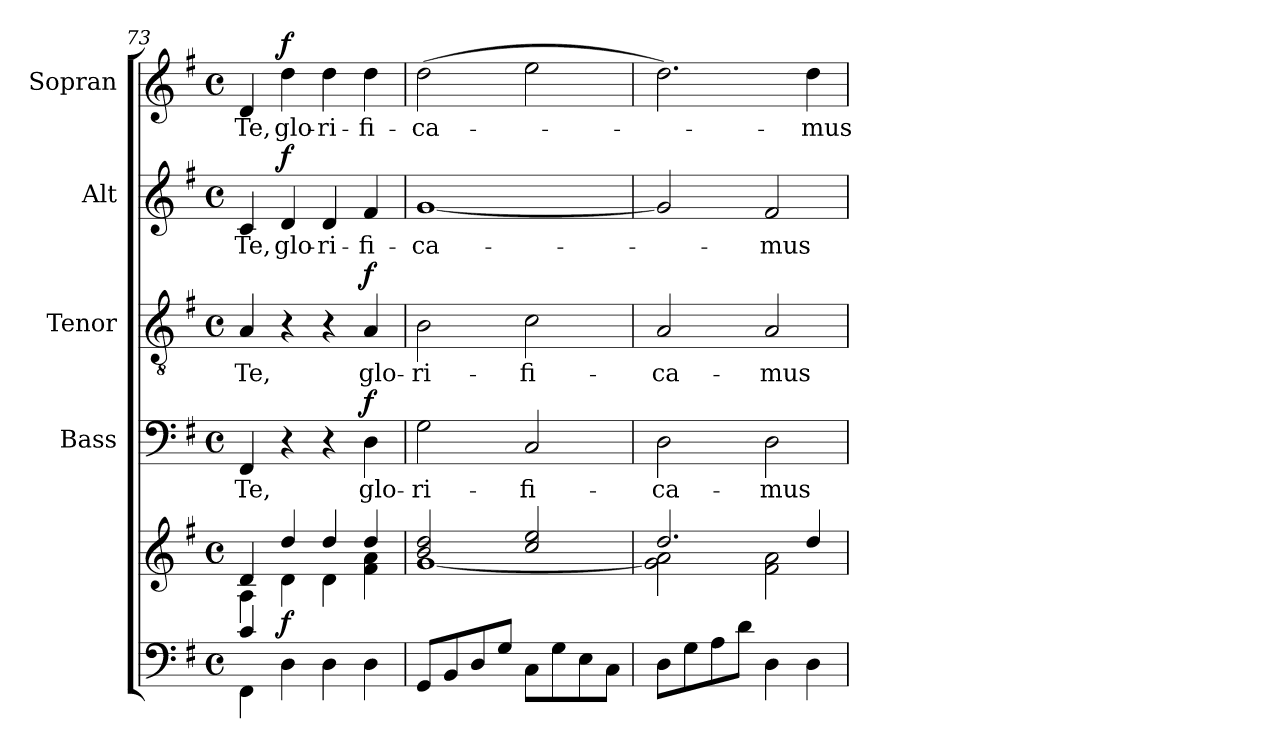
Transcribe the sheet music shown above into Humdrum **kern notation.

**kern	**kern	**dynam	**kern	**text	**dynam	**kern	**text	**dynam	**kern	**text	**dynam	**kern	**text	**dynam
*part5	*part5	*part5	*part4	*part4	*part4	*part3	*part3	*part3	*part2	*part2	*part2	*part1	*part1	*part1
*staff6	*staff5	*staff5/6	*staff4	*staff4	*staff4	*staff3	*staff3	*staff3	*staff2	*staff2	*staff2	*staff1	*staff1	*staff1
*	*	*	*I"Bass	*	*	*I"Tenor	*	*	*I"Alt	*	*	*I"Sopran	*	*
*	*	*	*I'B.	*	*	*I'T.	*	*	*I'A.	*	*	*I'S.	*	*
*clefF4	*clefG2	*	*clefF4	*	*	*clefGv2	*	*	*clefG2	*	*	*clefG2	*	*
*k[f#]	*k[f#]	*	*k[f#]	*	*	*k[f#]	*	*	*k[f#]	*	*	*k[f#]	*	*
*G:	*G:	*	*G:	*	*	*G:	*	*	*G:	*	*	*G:	*	*
*M4/4	*M4/4	*	*M4/4	*	*	*M4/4	*	*	*M4/4	*	*	*M4/4	*	*
*met(c)	*met(c)	*	*met(c)	*	*	*met(c)	*	*	*met(c)	*	*	*met(c)	*	*
=73	=73	=73	=73	=73	=73	=73	=73	=73	=73	=73	=73	=73	=73	=73
*^	*^	*	*	*	*	*	*	*	*	*	*	*	*	*
!	!	!	!	!	!	!LO:LY:b	!	!	!LO:LY:b	!	!	!LO:LY:b	!	!	!LO:LY:b	!
4c!/	4FF#!\	4d!/	4A\	.	4FF#/	Te,	.	4A/	Te,	.	4c/	Te,	.	4d/	Te,	.
!	!	!	!	!LO:DY:b	!	!	!	!	!	!	!	!LO:LY:b	!LO:DY:a	!	!LO:LY:b	!LO:DY:a
4ryy	4D\	4dd/	4d\	f	4r	.	.	4r	.	.	4d/	glo-	f	4dd\	glo-	f
!	!	!	!	!	!	!	!	!	!	!	!	!LO:LY:b	!	!	!LO:LY:b	!
2ryy	4D\	4dd/	4d\	.	4r	.	.	4r	.	.	4d/	-ri-	.	4dd\	-ri-	.
!	!	!	!	!	!	!LO:LY:b	!LO:DY:a	!	!LO:LY:b	!LO:DY:a	!	!LO:LY:b	!	!	!LO:LY:b	!
.	4D\	4dd/	4f#\ 4a\	.	4D\	glo-	f	4A/	glo-	f	4f#/	-fi-	.	4dd\	-fi-	.
=74	=74	=74	=74	=74	=74	=74	=74	=74	=74	=74	=74	=74	=74	=74	=74	=74
!	!	!	!	!	!	!LO:LY:b	!	!	!LO:LY:b	!	!	!LO:LY:b	!	!	!LO:LY:b	!
*v	*v	*	*	*	*	*	*	*	*	*	*	*	*	*	*	*
8GG/L	2b/ 2dd/	[<1g	.	2G\	-ri-	.	2B\	-ri-	.	[1g	-ca-	.	(>2dd\	-ca-	.
8BB/	.	.	.	.	.	.	.	.	.	.	.	.	.	.	.
8D/	.	.	.	.	.	.	.	.	.	.	.	.	.	.	.
8G/J	.	.	.	.	.	.	.	.	.	.	.	.	.	.	.
!	!	!	!	!	!LO:LY:b	!	!	!LO:LY:b	!	!	!	!	!	!	!
8C\L	2cc/ 2ee/	.	.	2C/	-fi-	.	2c\	-fi-	.	.	.	.	2ee\	.	.
8G\	.	.	.	.	.	.	.	.	.	.	.	.	.	.	.
8E\	.	.	.	.	.	.	.	.	.	.	.	.	.	.	.
8C\J	.	.	.	.	.	.	.	.	.	.	.	.	.	.	.
=75	=75	=75	=75	=75	=75	=75	=75	=75	=75	=75	=75	=75	=75	=75	=75
!	!	!	!	!	!LO:LY:b	!	!	!LO:LY:b	!	!	!	!	!	!	!
8D\L	2.dd/	2g\] 2a\	.	2D\	-ca-	.	2A/	-ca-	.	2g/]	.	.	2.dd\)	.	.
8G\	.	.	.	.	.	.	.	.	.	.	.	.	.	.	.
8A\	.	.	.	.	.	.	.	.	.	.	.	.	.	.	.
8d\J	.	.	.	.	.	.	.	.	.	.	.	.	.	.	.
!	!	!	!	!	!LO:LY:b	!	!	!LO:LY:b	!	!	!LO:LY:b	!	!	!	!
4D\	.	2f#\ 2a\	.	2D\	-mus	.	2A/	-mus	.	2f#/	-mus	.	.	.	.
!	!	!	!	!	!	!	!	!	!	!	!	!	!	!LO:LY:b	!
4D\	4dd/	.	.	.	.	.	.	.	.	.	.	.	4dd\	-mus	.
*	*v	*v	*	*	*	*	*	*	*	*	*	*	*	*	*
=	=	=	=	=	=	=	=	=	=	=	=	=	=	=
*-	*-	*-	*-	*-	*-	*-	*-	*-	*-	*-	*-	*-	*-	*-
